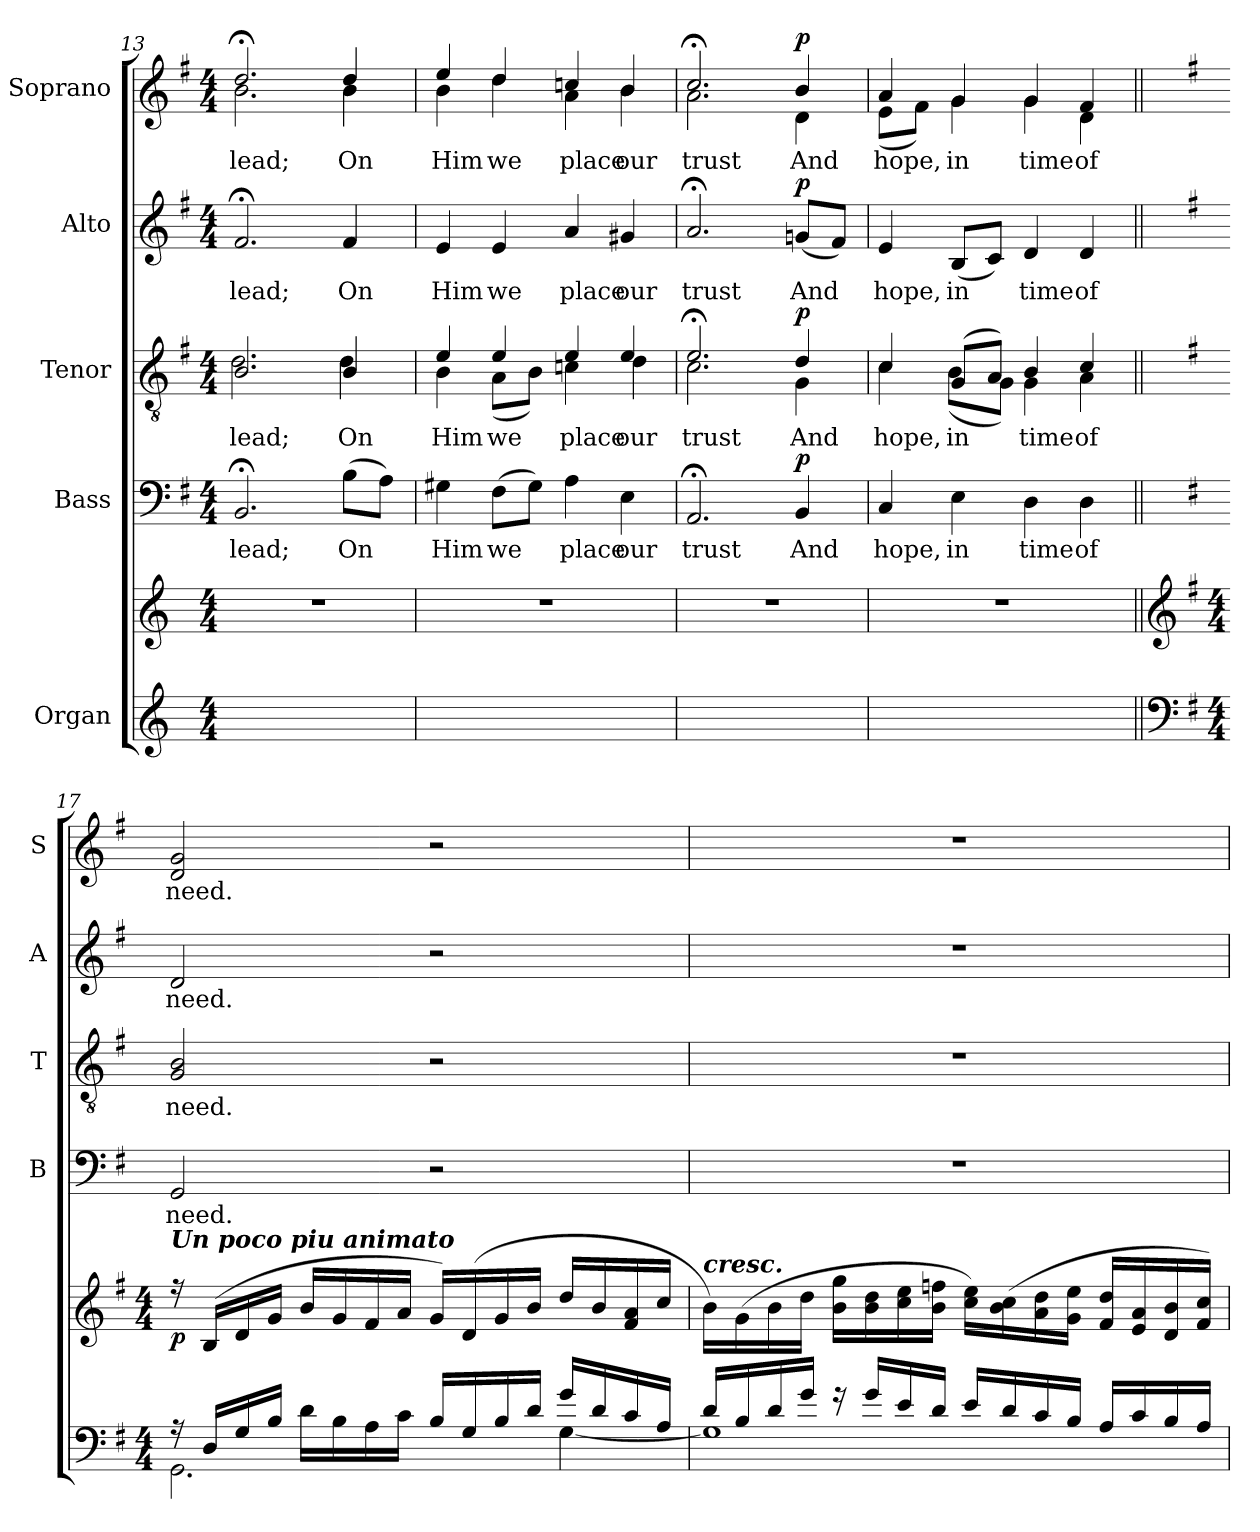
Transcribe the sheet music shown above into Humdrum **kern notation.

**kern	**kern	**dynam	**kern	**text	**dynam	**kern	**text	**dynam	**kern	**text	**dynam	**kern	**text	**dynam
*part5	*part5	*part5	*part4	*part4	*part4	*part3	*part3	*part3	*part2	*part2	*part2	*part1	*part1	*part1
*staff6	*staff5	*staff5/6	*staff4	*staff4	*staff4	*staff3	*staff3	*staff3	*staff2	*staff2	*staff2	*staff1	*staff1	*staff1
*I"Organ	*	*	*I"Bass	*	*	*I"Tenor	*	*	*I"Alto	*	*	*I"Soprano	*	*
*	*	*	*I'B	*	*	*I'T	*	*	*I'A	*	*	*I'S	*	*
*clefG2	*clefG2	*	*clefF4	*	*	*clefGv2	*	*	*clefG2	*	*	*clefG2	*	*
*k[]	*k[]	*	*k[f#]	*	*	*k[f#]	*	*	*k[f#]	*	*	*k[f#]	*	*
*	*	*	*G:	*	*	*G:	*	*	*G:	*	*	*G:	*	*
*M4/4	*M4/4	*	*M4/4	*	*	*M4/4	*	*	*M4/4	*	*	*M4/4	*	*
=13	=13	=13	=13	=13	=13	=13	=13	=13	=13	=13	=13	=13	=13	=13
!	!	!	!	!LO:LY:b	!	!	!LO:LY:b	!	!	!LO:LY:b	!	!	!LO:LY:b	!
*	*	*	*	*	*	*^	*	*	*	*	*	*^	*	*
1ryy	1r	.	2.BB;</	lead;	.	2.B/	2.d\	lead;	.	2.f#;</	lead;	.	2.dd;</	2.b\	lead;	.
!	!	!	!	!LO:LY:b	!	!	!	!LO:LY:b	!	!	!LO:LY:b	!	!	!	!LO:LY:b	!
.	.	.	(>8B\L	On	.	4B/	4d\	On	.	4f#/	On	.	4dd/	4b\	On	.
.	.	.	8A\J)	.	.	.	.	.	.	.	.	.	.	.	.	.
=14	=14	=14	=14	=14	=14	=14	=14	=14	=14	=14	=14	=14	=14	=14	=14	=14
!	!	!	!	!LO:LY:b	!	!	!	!LO:LY:b	!	!	!LO:LY:b	!	!	!	!LO:LY:b	!
1ryy	1r	.	4G#X\	Him	.	4e/	4B\	Him	.	4e/	Him	.	4ee/	4b\	Him	.
!	!	!	!	!LO:LY:b	!	!	!	!LO:LY:b	!	!	!LO:LY:b	!	!	!	!LO:LY:b	!
.	.	.	(>8F#\L	we	.	4e/	(<8A\L	we	.	4e/	we	.	4dd/	4dd\	we	.
.	.	.	8G#\J)	.	.	.	8B\J)	.	.	.	.	.	.	.	.	.
!	!	!	!	!LO:LY:b	!	!	!	!LO:LY:b	!	!	!LO:LY:b	!	!	!	!LO:LY:b	!
.	.	.	4A\	place	.	4e/	4cni\	place	.	4a/	place	.	4ccni/	4a\	place	.
!	!	!	!	!LO:LY:b	!	!	!	!LO:LY:b	!	!	!LO:LY:b	!	!	!	!LO:LY:b	!
.	.	.	4E\	our	.	4e/	4d\	our	.	4g#X/	our	.	4b/	4b\	our	.
=15	=15	=15	=15	=15	=15	=15	=15	=15	=15	=15	=15	=15	=15	=15	=15	=15
!	!	!	!	!LO:LY:b	!	!	!	!LO:LY:b	!	!	!LO:LY:b	!	!	!	!LO:LY:b	!
1ryy	1r	.	2.AA;</	trust	.	2.e;</	2.c\	trust	.	2.a;</	trust	.	2.cc;</	2.a\	trust	.
!	!	!	!	!LO:LY:b	!LO:DY:b	!	!	!LO:LY:b	!LO:DY:b	!	!LO:LY:b	!LO:DY:b	!	!	!LO:LY:b	!LO:DY:b
.	.	.	4BB/	And	p	4d/	4G\	And	p	(<8gni/L	And	p	4b/	4d\	And	p
.	.	.	.	.	.	.	.	.	.	8f#/J)	.	.	.	.	.	.
=16	=16	=16	=16	=16	=16	=16	=16	=16	=16	=16	=16	=16	=16	=16	=16	=16
!	!	!	!	!LO:LY:b	!	!	!	!LO:LY:b	!	!	!LO:LY:b	!	!	!	!LO:LY:b	!
1ryy	1r	.	4C/	hope,	.	4c/	4c\	hope,	.	4e/	hope,	.	4a/	(<8e\L	hope,	.
.	.	.	.	.	.	.	.	.	.	.	.	.	.	8f#\J)	.	.
!	!	!	!	!LO:LY:b	!	!	!	!LO:LY:b	!	!	!LO:LY:b	!	!	!	!LO:LY:b	!
.	.	.	4E\	in	.	(>8G/L	(<8B\L	in	.	(<8B/L	in	.	4g/	4g\	in	.
.	.	.	.	.	.	8A/J)	8G\J)	.	.	8c/J)	.	.	.	.	.	.
!	!	!	!	!LO:LY:b	!	!	!	!LO:LY:b	!	!	!LO:LY:b	!	!	!	!LO:LY:b	!
.	.	.	4D\	time	.	4B/	4G\	time	.	4d/	time	.	4g/	4g\	time	.
!	!	!	!	!LO:LY:b	!	!	!	!LO:LY:b	!	!	!LO:LY:b	!	!	!	!LO:LY:b	!
.	.	.	4D\	of	.	4c/	4A\	of	.	4d/	of	.	4f#/	4d\	of	.
*	*	*	*	*	*	*v	*v	*	*	*	*	*	*v	*v	*	*
!!LO:PB:g=z
=17||	=17||	=17||	=17||	=17||	=17||	=17||	=17||	=17||	=17||	=17||	=17||	=17||	=17||	=17||
*clefF4	*clefG2	*	*	*	*	*	*	*	*	*	*	*	*	*
*k[f#]	*k[f#]	*	*	*	*	*	*	*	*	*	*	*	*	*
*G:	*G:	*	*	*	*	*	*	*	*	*	*	*	*	*
*M4/4	*M4/4	*	*	*	*	*	*	*	*	*	*	*	*	*
*	*	*	*	*	*	*	*	*	*	*	*	*MM54	*	*
*^	*^	*	*	*	*	*^	*	*	*	*	*	*^	*	*
!	!	!	!	!	!	!	!	!	!	!	!	!	!	!	!LO:TX:a:Bi:t=Un poco piu animato	!	!	!
!	!	!LO:TX:a:Bi:t=Un poco piu animato	!	!	!	!	!	!	!	!	!	!	!	!	!	!	!	!
!	!	!	!	!LO:DY:b	!	!LO:LY:b	!	!	!	!LO:LY:b	!	!	!LO:LY:b	!	!	!	!LO:LY:b	!
*	*	*	*	*	*	*	*	*v	*v	*	*	*	*	*	*v	*v	*	*
16r	2.GG\	16r	1ryy	p	2GG/	need.	.	2G/ 2B/	need.	.	2d/	need.	.	2d/ 2g/	need.	.
16D/LL	.	(<16B/LL	.	.	.	.	.	.	.	.	.	.	.	.	.	.
16G/	.	16d/	.	.	.	.	.	.	.	.	.	.	.	.	.	.
16B/JJ	.	16g/JJ	.	.	.	.	.	.	.	.	.	.	.	.	.	.
16d\LL	.	16b/LL	.	.	.	.	.	.	.	.	.	.	.	.	.	.
16B\	.	16g/	.	.	.	.	.	.	.	.	.	.	.	.	.	.
16A\	.	16f#/	.	.	.	.	.	.	.	.	.	.	.	.	.	.
16c\JJ	.	16a/JJ	.	.	.	.	.	.	.	.	.	.	.	.	.	.
16B/LL	.	16g/LL)	.	.	2r	.	.	2r	.	.	2r	.	.	2r	.	.
16G/	.	(<16d/	.	.	.	.	.	.	.	.	.	.	.	.	.	.
16B/	.	16g/	.	.	.	.	.	.	.	.	.	.	.	.	.	.
16d/JJ	.	16b/JJ	.	.	.	.	.	.	.	.	.	.	.	.	.	.
16g/LL	[4G\	16dd/LL	.	.	.	.	.	.	.	.	.	.	.	.	.	.
16d/	.	16b/	.	.	.	.	.	.	.	.	.	.	.	.	.	.
16c/	.	16f#/ 16a/	.	.	.	.	.	.	.	.	.	.	.	.	.	.
16A/JJ	.	16cc/JJ	.	.	.	.	.	.	.	.	.	.	.	.	.	.
=18	=18	=18	=18	=18	=18	=18	=18	=18	=18	=18	=18	=18	=18	=18	=18	=18
!	!	!LO:TX:a:Bi:t=cresc.	!	!	!	!	!	!	!	!	!	!	!	!	!	!
16d/LL	1G]	16b\LL)	1ryy	.	1r	.	.	1r	.	.	1r	.	.	1r	.	.
16B/	.	(>16g\	.	.	.	.	.	.	.	.	.	.	.	.	.	.
16d/	.	16b\	.	.	.	.	.	.	.	.	.	.	.	.	.	.
16g/JJ	.	16dd\JJ	.	.	.	.	.	.	.	.	.	.	.	.	.	.
16r	.	16b\ 16gg\LL	.	.	.	.	.	.	.	.	.	.	.	.	.	.
16g/LL	.	16b\ 16dd\	.	.	.	.	.	.	.	.	.	.	.	.	.	.
16e/	.	16cc\ 16ee\	.	.	.	.	.	.	.	.	.	.	.	.	.	.
16d/JJ	.	16b\ 16ffn\JJ	.	.	.	.	.	.	.	.	.	.	.	.	.	.
16e/LL	.	16cc\ 16ee\LL)	.	.	.	.	.	.	.	.	.	.	.	.	.	.
16d/	.	(<16b\ 16cc\	.	.	.	.	.	.	.	.	.	.	.	.	.	.
16c/	.	16a\ 16dd\	.	.	.	.	.	.	.	.	.	.	.	.	.	.
16B/JJ	.	16g\ 16ee\JJ	.	.	.	.	.	.	.	.	.	.	.	.	.	.
16A/LL	.	16f#i/ 16dd/LL	.	.	.	.	.	.	.	.	.	.	.	.	.	.
16c/	.	16e/ 16a/	.	.	.	.	.	.	.	.	.	.	.	.	.	.
16B/	.	16d/ 16b/	.	.	.	.	.	.	.	.	.	.	.	.	.	.
16A/JJ	.	16f#/ 16cc/JJ)	.	.	.	.	.	.	.	.	.	.	.	.	.	.
*v	*v	*	*	*	*	*	*	*	*	*	*	*	*	*	*	*
*	*v	*v	*	*	*	*	*	*	*	*	*	*	*	*	*
=	=	=	=	=	=	=	=	=	=	=	=	=	=	=
*-	*-	*-	*-	*-	*-	*-	*-	*-	*-	*-	*-	*-	*-	*-
